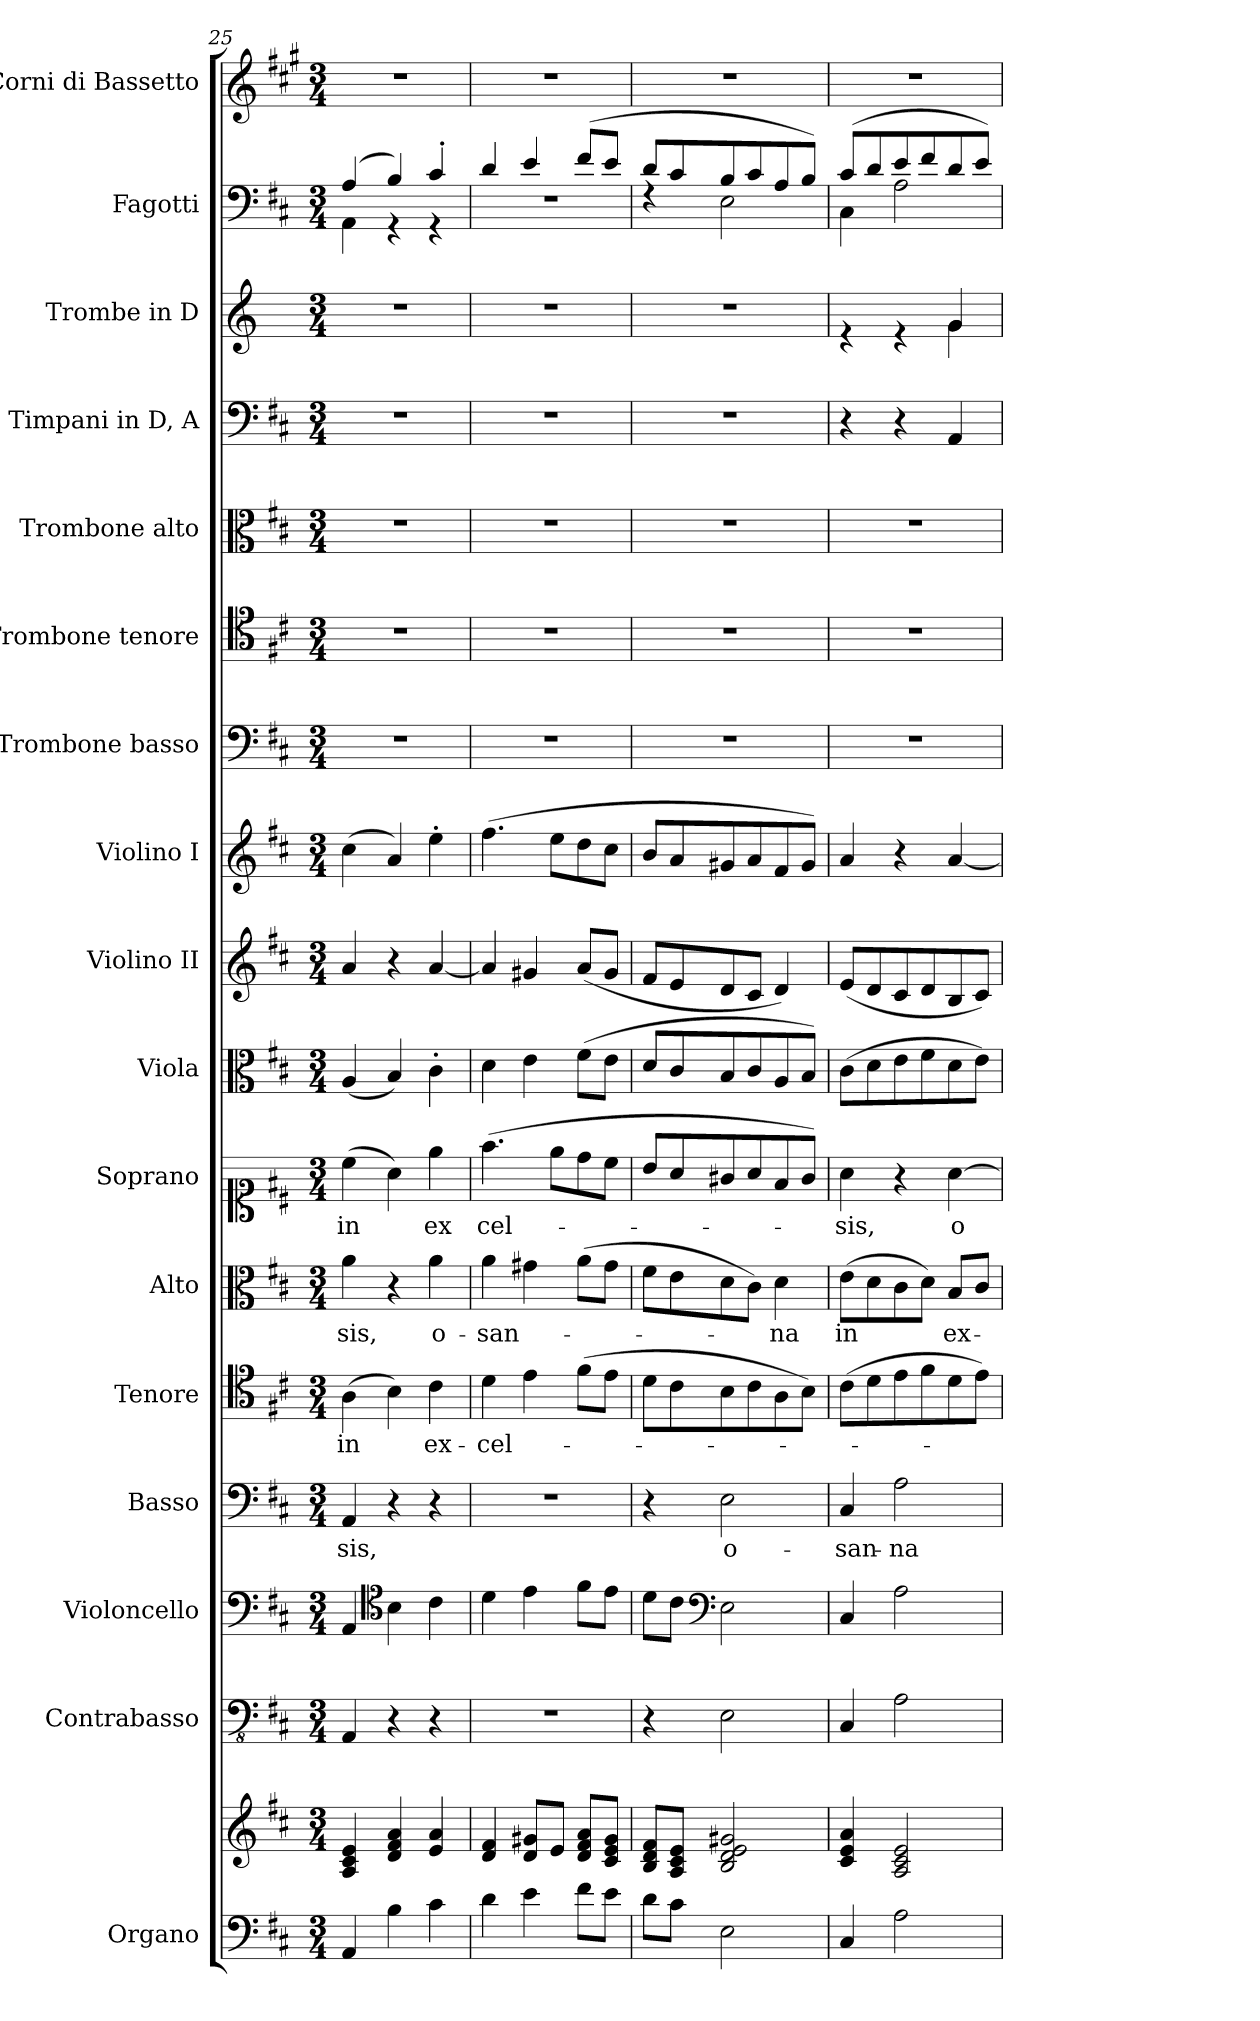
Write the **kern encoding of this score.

**kern	**kern	**kern	**kern	**kern	**text	**kern	**text	**kern	**text	**kern	**text	**kern	**kern	**kern	**kern	**kern	**kern	**kern	**kern	**kern	**kern
*part17	*part17	*part16	*part15	*part14	*part14	*part13	*part13	*part12	*part12	*part11	*part11	*part10	*part9	*part8	*part7	*part6	*part5	*part4	*part3	*part2	*part1
*staff18	*staff17	*staff16	*staff15	*staff14	*staff14	*staff13	*staff13	*staff12	*staff12	*staff11	*staff11	*staff10	*staff9	*staff8	*staff7	*staff6	*staff5	*staff4	*staff3	*staff2	*staff1
*I"Organo	*	*I"Contrabasso	*I"Violoncello	*I"Basso	*	*I"Tenore	*	*I"Alto	*	*I"Soprano	*	*I"Viola	*I"Violino II	*I"Violino I	*I"Trombone basso	*I"Trombone tenore	*I"Trombone alto	*I"Timpani in D, A	*I"Trombe in D	*I"Fagotti	*I"Corni di Bassetto
*I'Org.	*	*I'Cb.	*I'Vc.	*I'B.	*	*I'T.	*	*I'A.	*	*I'S.	*	*I'Vla.	*I'Vln. II	*I'Vln. I	*I'Tbn. B	*I'Tbn. T	*I'Tbn. A	*I'Timp.	*I'Tr. in D	*I'Fag.	*I'Cor. di B.
*clefF4	*clefG2	*clefFv4	*clefF4	*clefF4	*	*clefC4	*	*clefC3	*	*clefC1	*	*clefC3	*clefG2	*clefG2	*clefF4	*clefC4	*clefC3	*clefF4	*clefG2	*clefF4	*clefG2
*	*	*	*	*	*	*	*	*	*	*	*	*	*	*	*	*	*	*	*ITrd-1c-2	*	*ITrd4c7
*k[f#c#]	*k[f#c#]	*k[f#c#]	*k[f#c#]	*k[f#c#]	*	*k[f#c#]	*	*k[f#c#]	*	*k[f#c#]	*	*k[f#c#]	*k[f#c#]	*k[f#c#]	*k[f#c#]	*k[f#c#]	*k[f#c#]	*k[f#c#]	*k[f#c#]	*k[f#c#]	*k[f#c#]
*M3/4	*M3/4	*M3/4	*M3/4	*M3/4	*	*M3/4	*	*M3/4	*	*M3/4	*	*M3/4	*M3/4	*M3/4	*M3/4	*M3/4	*M3/4	*M3/4	*M3/4	*M3/4	*M3/4
=25	=25	=25	=25	=25	=25	=25	=25	=25	=25	=25	=25	=25	=25	=25	=25	=25	=25	=25	=25	=25	=25
!	!	!	!	!	!LO:LY:b	!	!LO:LY:b	!	!LO:LY:b	!	!LO:LY:b	!	!	!	!	!	!	!	!	!	!
*	*	*	*	*	*	*	*	*	*	*	*	*	*	*	*	*	*	*	*	*^	*
4AA/	4A/ 4c#/ 4e/	4AAA/	4AA/	4AA/	-sis,	(>4A\	in	4a\	-sis,	(>4cc#\	in	(<4A/	4a/	(>4cc#\	2.r	2.r	2.r	2.r	2.r	(>4A/	4AA\	2.r
*	*	*	*clefC4	*	*	*	*	*	*	*	*	*	*	*	*	*	*	*	*	*	*	*
4B\	4d/ 4f#/ 4a/	4r	4B\	4r	.	4B\)	.	4r	.	4a\)	.	4B/)	4r	4a/)	.	.	.	.	.	4B/)	4r	.
!	!	!	!	!	!	!	!LO:LY:b	!	!LO:LY:b	!	!LO:LY:b	!	!	!	!	!	!	!	!	!	!	!
4c#\	4e/ 4a/	4r	4c#\	4r	.	4c#\	ex-	4a\	o-	4ee\	ex	4c#'\	[4a/	4ee'\	.	.	.	.	.	4c#'/	4r	.
=26	=26	=26	=26	=26	=26	=26	=26	=26	=26	=26	=26	=26	=26	=26	=26	=26	=26	=26	=26	=26	=26	=26
!	!	!	!	!	!	!	!LO:LY:b	!	!LO:LY:b	!	!LO:LY:b	!	!	!	!	!	!	!	!	!	!	!
4d\	4d/ 4f#/	2.r	4d\	2.r	.	4d\	-cel-	4a\	-san-	(>4.ff#\	-cel-	4d\	4a/]	(>4.ff#\	2.r	2.r	2.r	2.r	2.r	4d/	2.rF	2.r
4e\	8d/ 8g#X/L	.	4e\	.	.	4e\	.	4g#X\	.	.	.	4e\	4g#X/	.	.	.	.	.	.	4e/	.	.
.	8e/J	.	.	.	.	.	.	.	.	8ee\L	.	.	.	8ee\L	.	.	.	.	.	.	.	.
8f#\L	8d/ 8f#/ 8a/L	.	8f#\L	.	.	(>8f#\L	.	(>8a\L	.	8dd\	.	(>8f#\L	(<8a/L	8dd\	.	.	.	.	.	(>8f#/L	.	.
8e\J	8c#/ 8e/ 8g#/J	.	8e\J	.	.	8e\J	.	8g#\J	.	8cc#\J	.	8e\J	8g#/J	8cc#\J	.	.	.	.	.	8e/J	.	.
=27	=27	=27	=27	=27	=27	=27	=27	=27	=27	=27	=27	=27	=27	=27	=27	=27	=27	=27	=27	=27	=27	=27
8d\L	8B/ 8d/ 8f#/L	4r	8d\L	4r	.	8d\L	.	8f#\L	.	8b/L	.	8d/L	8f#/L	8b/L	2.r	2.r	2.r	2.r	2.r	8d/L	4rF	2.r
8c#\J	8A/ 8c#/ 8e/J	.	8c#\J	.	.	8c#\	.	8e\	.	8a/	.	8c#/	8e/	8a/	.	.	.	.	.	8c#/	.	.
*	*	*	*clefF4	*	*	*	*	*	*	*	*	*	*	*	*	*	*	*	*	*	*	*
!	!	!	!	!	!LO:LY:b	!	!	!	!	!	!	!	!	!	!	!	!	!	!	!	!	!
2E\	2B/ 2d/ 2e/ 2g#X/	2EE\	2E\	2E\	o-	8B\	.	8d\	.	8g#X/	.	8B/	8d/	8g#X/	.	.	.	.	.	8B/	2E\	.
.	.	.	.	.	.	8c#\	.	8c#\J)	.	8a/	.	8c#/	8c#/J	8a/	.	.	.	.	.	8c#/	.	.
!	!	!	!	!	!	!	!	!	!LO:LY:b	!	!	!	!	!	!	!	!	!	!	!	!	!
.	.	.	.	.	.	8A\	.	4d\	-na	8f#/	.	8A/	4d/)	8f#/	.	.	.	.	.	8A/	.	.
.	.	.	.	.	.	8B\J)	.	.	.	8g#/J)	.	8B/J)	.	8g#/J)	.	.	.	.	.	8B/J)	.	.
=28	=28	=28	=28	=28	=28	=28	=28	=28	=28	=28	=28	=28	=28	=28	=28	=28	=28	=28	=28	=28	=28	=28
!	!	!	!	!	!LO:LY:b	!	!	!	!LO:LY:b	!	!LO:LY:b	!	!	!	!	!	!	!	!	!	!	!
*	*	*	*	*	*	*	*	*	*	*	*	*	*	*	*	*	*	*	*^	*	*	*
4C#/	4c#/ 4e/ 4a/	4CC#/	4C#/	4C#/	-san-	(>8c#\L	.	(>8e\L	in	4a\	-sis,	(>8c#\L	(<8e/L	4a/	2.r	2.r	2.r	4r	4re	2ryy	(>8c#/L	4C#\	2.r
.	.	.	.	.	.	8d\	.	8d\	.	.	.	8d\	8d/	.	.	.	.	.	.	.	8d/	.	.
!	!	!	!	!	!LO:LY:b	!	!	!	!	!	!	!	!	!	!	!	!	!	!	!	!	!	!
2A\	2A/ 2c#/ 2e/	2AA\	2A\	2A\	-na	8e\	.	8c#\	.	4r	.	8e\	8c#/	4r	.	.	.	4r	4re	.	8e/	2A\	.
.	.	.	.	.	.	8f#\	.	8d\J)	.	.	.	8f#\	8d/	.	.	.	.	.	.	.	8f#/	.	.
!	!	!	!	!	!	!	!	!	!LO:LY:b	!	!LO:LY:b	!	!	!	!	!	!	!	!	!	!	!	!
.	.	.	.	.	.	8d\	.	8B/L	ex-	[4a\	o-	8d\	8B/	[4a/	.	.	.	4AA/	4a/	4a\	8d/	.	.
.	.	.	.	.	.	8e\J)	.	8c#/J	.	.	.	8e\J)	8c#/J)	.	.	.	.	.	.	.	8e/J)	.	.
*	*	*	*	*	*	*	*	*	*	*	*	*	*	*	*	*	*	*	*v	*v	*	*	*
*	*	*	*	*	*	*	*	*	*	*	*	*	*	*	*	*	*	*	*	*v	*v	*
=	=	=	=	=	=	=	=	=	=	=	=	=	=	=	=	=	=	=	=	=	=
*-	*-	*-	*-	*-	*-	*-	*-	*-	*-	*-	*-	*-	*-	*-	*-	*-	*-	*-	*-	*-	*-
